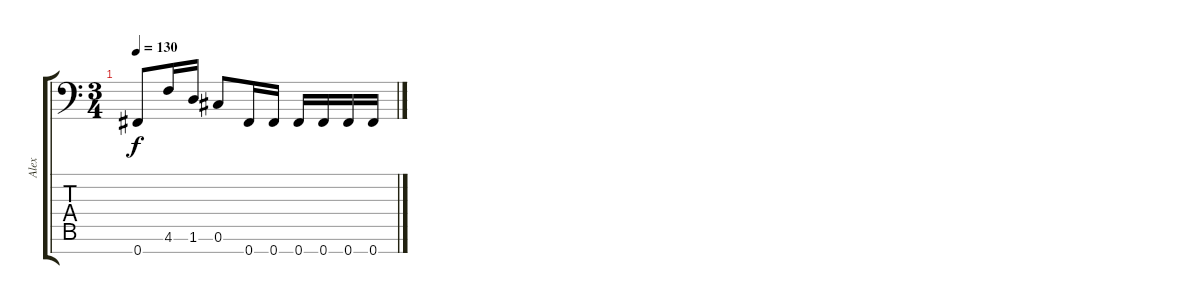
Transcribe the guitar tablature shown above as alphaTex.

\track ("Alex" "Alex") {instrument overdrivenguitar}
\staff {score tabs}
\tuning (Db4 Ab3 E3 B2 Gb2 Db2 Gb1) {hide}
\ts (3 4)
\tempo 130
\clef f4
\ks c
0.7.8{dy f} 4.6.16 1.6.16 0.6.8 0.7.16 0.7.16 0.7.16 0.7.16 0.7.16 0.7.16
